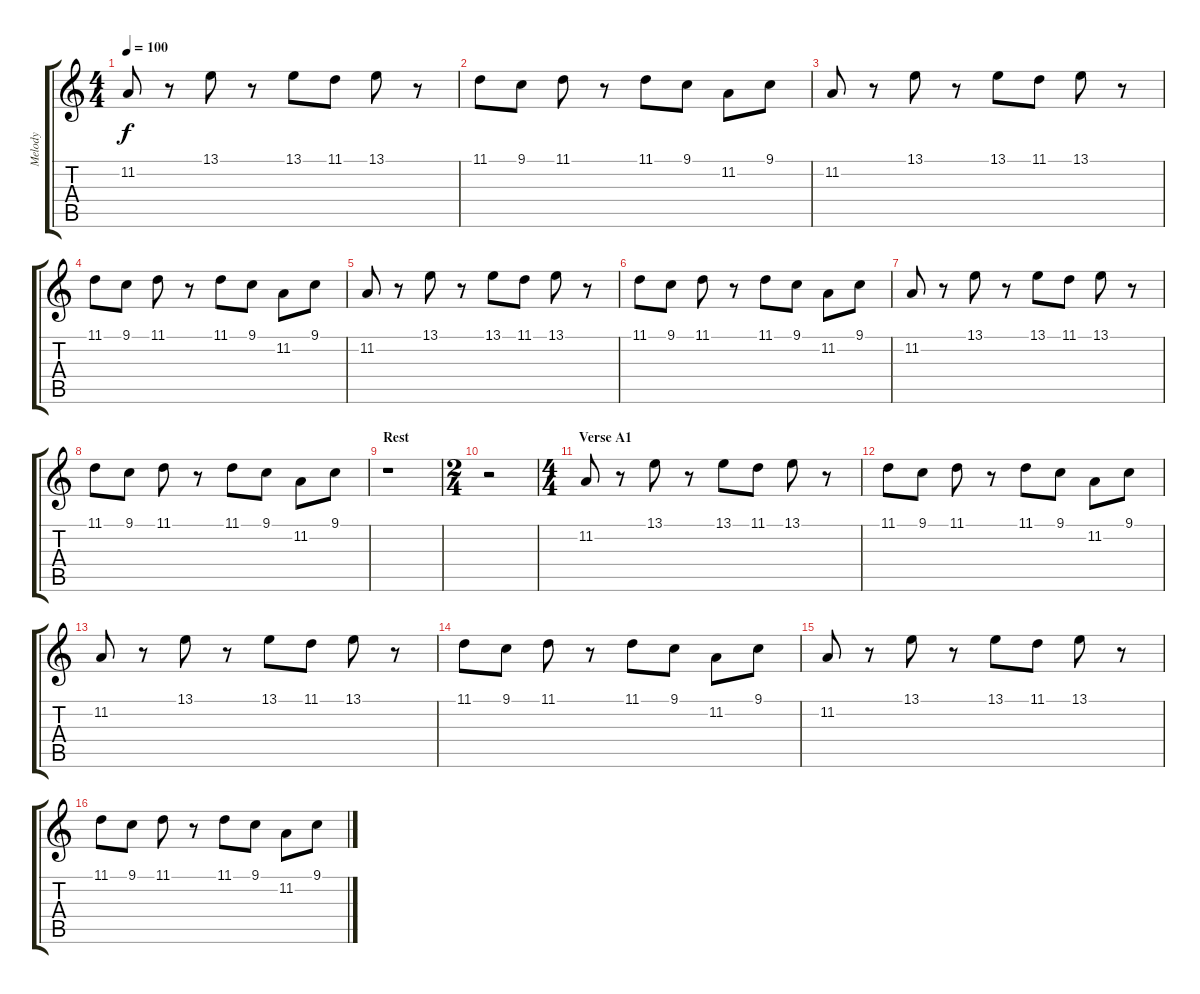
\track ("Melody" "Melody") {instrument lead2sawtooth}
\staff {score tabs}
\tuning (Eb4 Bb3 Gb3 Db3 Ab2 Eb2) {hide}
\ts (4 4)
\tempo 100
\clef g2
\ks c
11.2.8{dy f} r.8 13.1.8 r.8 13.1.8 11.1.8 13.1.8 r.8 |
11.1.8 9.1.8 11.1.8 r.8 11.1.8 9.1.8 11.2.8 9.1.8 |
11.2.8 r.8 13.1.8 r.8 13.1.8 11.1.8 13.1.8 r.8 |
11.1.8 9.1.8 11.1.8 r.8 11.1.8 9.1.8 11.2.8 9.1.8 |
11.2.8 r.8 13.1.8 r.8 13.1.8 11.1.8 13.1.8 r.8 |
11.1.8 9.1.8 11.1.8 r.8 11.1.8 9.1.8 11.2.8 9.1.8 |
11.2.8 r.8 13.1.8 r.8 13.1.8 11.1.8 13.1.8 r.8 |
11.1.8 9.1.8 11.1.8 r.8 11.1.8 9.1.8 11.2.8 9.1.8 |
\section ("" "Rest")
r.1 |
\ts (2 4)
r.2 |
\ts (4 4)
\section ("" "Verse A1")
11.2.8 r.8 13.1.8 r.8 13.1.8 11.1.8 13.1.8 r.8 |
11.1.8 9.1.8 11.1.8 r.8 11.1.8 9.1.8 11.2.8 9.1.8 |
11.2.8 r.8 13.1.8 r.8 13.1.8 11.1.8 13.1.8 r.8 |
11.1.8 9.1.8 11.1.8 r.8 11.1.8 9.1.8 11.2.8 9.1.8 |
11.2.8 r.8 13.1.8 r.8 13.1.8 11.1.8 13.1.8 r.8 |
11.1.8 9.1.8 11.1.8 r.8 11.1.8 9.1.8 11.2.8 9.1.8
